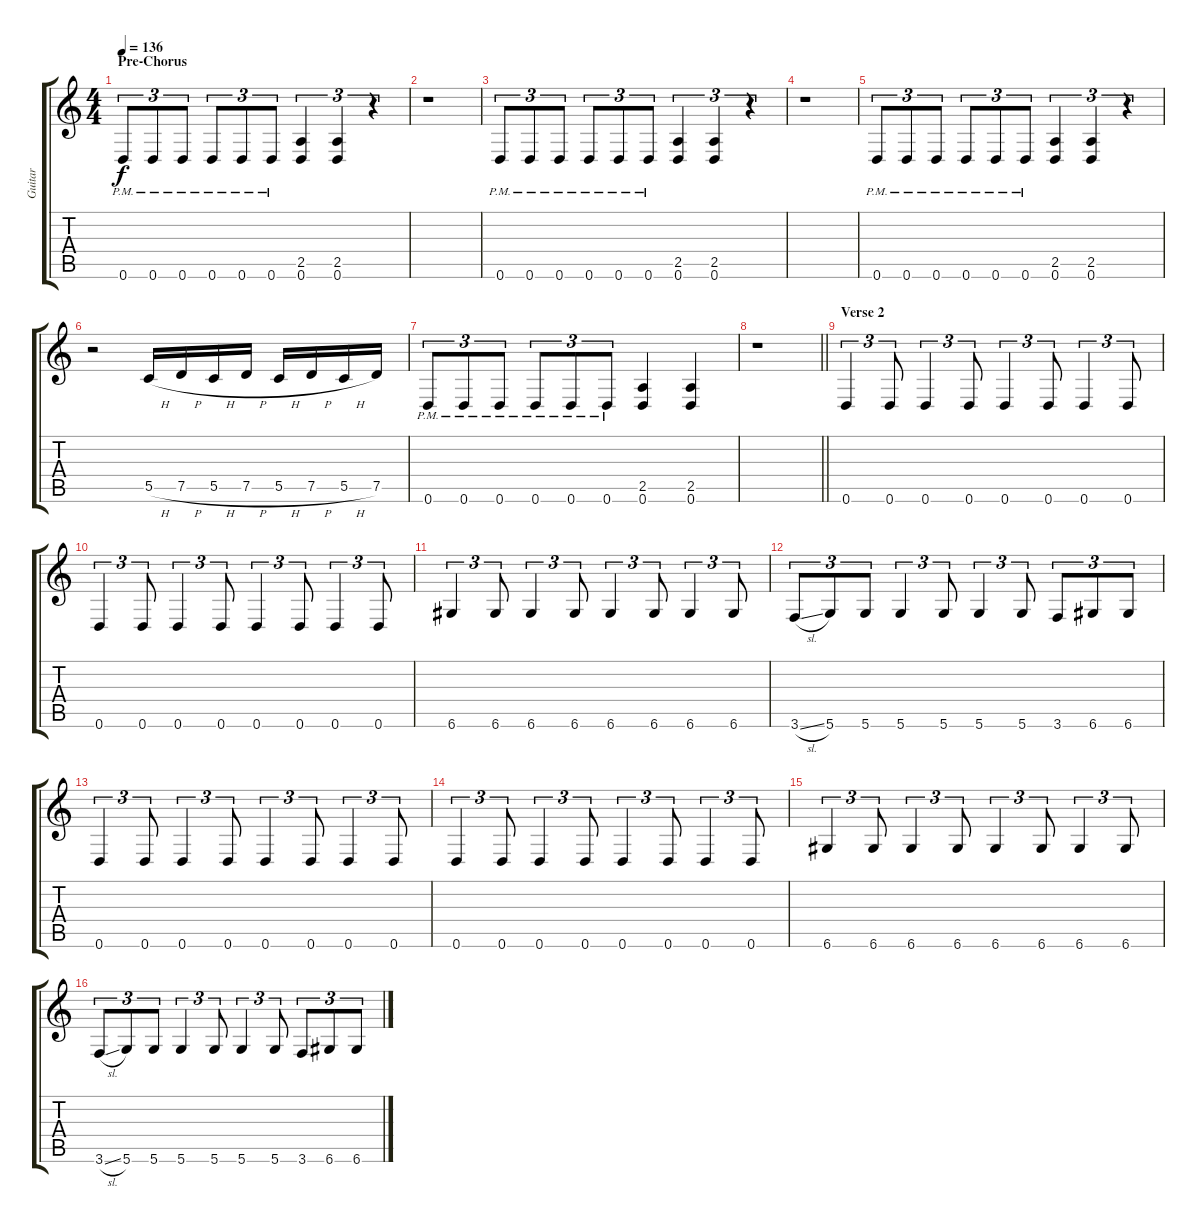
\track ("Guitar" "Guitar") {instrument distortionguitar}
\staff {score tabs}
\tuning (D4 A3 F3 C3 G2 D2) {hide}
\ts (4 4)
\section ("" "Pre-Chorus")
\tempo 136
\clef g2
\ks c
0.6{pm}.8{tu (3 2) dy f} 0.6{pm}.8{tu (3 2)} 0.6{pm}.8{tu (3 2)} 0.6{pm}.8{tu (3 2)} 0.6{pm}.8{tu (3 2)} 0.6{pm}.8{tu (3 2)} (2.5 0.6).4{tu (3 2)} (2.5 0.6).4{tu (3 2)} r.4{tu (3 2)} |
r.1 |
0.6{pm}.8{tu (3 2)} 0.6{pm}.8{tu (3 2)} 0.6{pm}.8{tu (3 2)} 0.6{pm}.8{tu (3 2)} 0.6{pm}.8{tu (3 2)} 0.6{pm}.8{tu (3 2)} (2.5 0.6).4{tu (3 2)} (2.5 0.6).4{tu (3 2)} r.4{tu (3 2)} |
r.1 |
0.6{pm}.8{tu (3 2)} 0.6{pm}.8{tu (3 2)} 0.6{pm}.8{tu (3 2)} 0.6{pm}.8{tu (3 2)} 0.6{pm}.8{tu (3 2)} 0.6{pm}.8{tu (3 2)} (2.5 0.6).4{tu (3 2)} (2.5 0.6).4{tu (3 2)} r.4{tu (3 2)} |
r.2 5.5{h}.16 7.5{h}.16 5.5{h}.16 7.5{h}.16 5.5{h}.16 7.5{h}.16 5.5{h}.16 7.5.16 |
0.6{pm}.8{tu (3 2)} 0.6{pm}.8{tu (3 2)} 0.6{pm}.8{tu (3 2)} 0.6{pm}.8{tu (3 2)} 0.6{pm}.8{tu (3 2)} 0.6{pm}.8{tu (3 2)} (2.5 0.6).4 (2.5 0.6).4 |
\barLineRight lightlight
r.1 |
\section ("" "Verse 2")
0.6.4{tu (3 2)} 0.6.8{tu (3 2)} 0.6.4{tu (3 2)} 0.6.8{tu (3 2)} 0.6.4{tu (3 2)} 0.6.8{tu (3 2)} 0.6.4{tu (3 2)} 0.6.8{tu (3 2)} |
0.6.4{tu (3 2)} 0.6.8{tu (3 2)} 0.6.4{tu (3 2)} 0.6.8{tu (3 2)} 0.6.4{tu (3 2)} 0.6.8{tu (3 2)} 0.6.4{tu (3 2)} 0.6.8{tu (3 2)} |
6.6.4{tu (3 2)} 6.6.8{tu (3 2)} 6.6.4{tu (3 2)} 6.6.8{tu (3 2)} 6.6.4{tu (3 2)} 6.6.8{tu (3 2)} 6.6.4{tu (3 2)} 6.6.8{tu (3 2)} |
3.6{sl}.8{tu (3 2)} 5.6.8{tu (3 2)} 5.6.8{tu (3 2)} 5.6.4{tu (3 2)} 5.6.8{tu (3 2)} 5.6.4{tu (3 2)} 5.6.8{tu (3 2)} 3.6.8{tu (3 2)} 6.6.8{tu (3 2)} 6.6.8{tu (3 2)} |
0.6.4{tu (3 2)} 0.6.8{tu (3 2)} 0.6.4{tu (3 2)} 0.6.8{tu (3 2)} 0.6.4{tu (3 2)} 0.6.8{tu (3 2)} 0.6.4{tu (3 2)} 0.6.8{tu (3 2)} |
0.6.4{tu (3 2)} 0.6.8{tu (3 2)} 0.6.4{tu (3 2)} 0.6.8{tu (3 2)} 0.6.4{tu (3 2)} 0.6.8{tu (3 2)} 0.6.4{tu (3 2)} 0.6.8{tu (3 2)} |
6.6.4{tu (3 2)} 6.6.8{tu (3 2)} 6.6.4{tu (3 2)} 6.6.8{tu (3 2)} 6.6.4{tu (3 2)} 6.6.8{tu (3 2)} 6.6.4{tu (3 2)} 6.6.8{tu (3 2)} |
3.6{sl}.8{tu (3 2)} 5.6.8{tu (3 2)} 5.6.8{tu (3 2)} 5.6.4{tu (3 2)} 5.6.8{tu (3 2)} 5.6.4{tu (3 2)} 5.6.8{tu (3 2)} 3.6.8{tu (3 2)} 6.6.8{tu (3 2)} 6.6.8{tu (3 2)}
